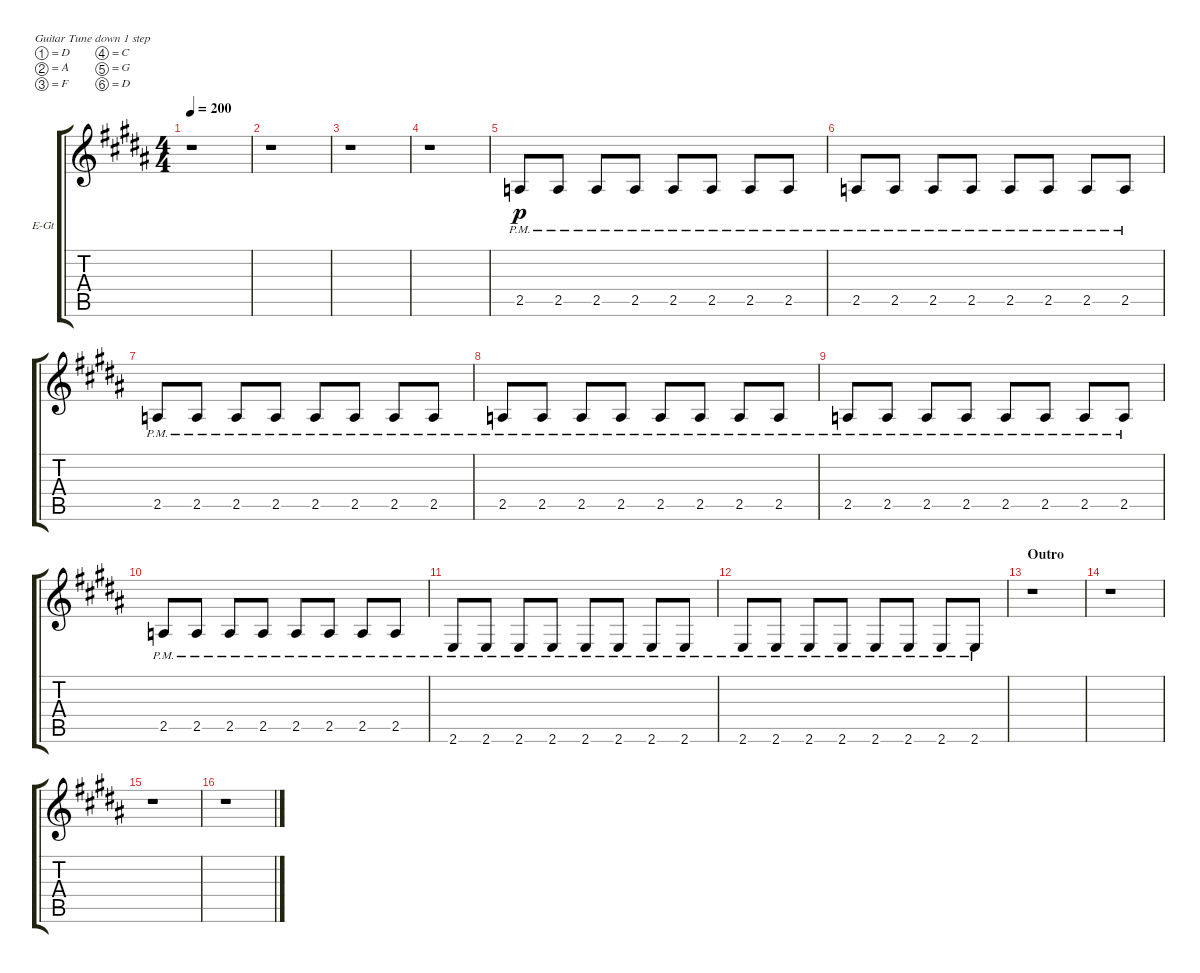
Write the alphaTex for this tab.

\defaultSystemsLayout 4
\bracketExtendMode groupsimilarinstruments
\firstSystemTrackNameOrientation horizontal
\otherSystemsTrackNameOrientation horizontal
\track ("Rhythm Left" "E-Gt") {instrument distortionguitar}
\staff {score tabs}
\tuning (D4 A3 F3 C3 G2 D2)
\ts (4 4)
\tempo 200
\clef g2
\ks b
r.1{dy p} |
r.1 |
r.1 |
r.1 |
2.5{pm}.8 2.5{pm}.8 2.5{pm}.8 2.5{pm}.8 2.5{pm}.8 2.5{pm}.8 2.5{pm}.8 2.5{pm}.8 |
2.5{pm}.8 2.5{pm}.8 2.5{pm}.8 2.5{pm}.8 2.5{pm}.8 2.5{pm}.8 2.5{pm}.8 2.5{pm}.8 |
2.5{pm}.8 2.5{pm}.8 2.5{pm}.8 2.5{pm}.8 2.5{pm}.8 2.5{pm}.8 2.5{pm}.8 2.5{pm}.8 |
2.5{pm}.8 2.5{pm}.8 2.5{pm}.8 2.5{pm}.8 2.5{pm}.8 2.5{pm}.8 2.5{pm}.8 2.5{pm}.8 |
2.5{pm}.8 2.5{pm}.8 2.5{pm}.8 2.5{pm}.8 2.5{pm}.8 2.5{pm}.8 2.5{pm}.8 2.5{pm}.8 |
2.5{pm}.8 2.5{pm}.8 2.5{pm}.8 2.5{pm}.8 2.5{pm}.8 2.5{pm}.8 2.5{pm}.8 2.5{pm}.8 |
2.6{pm}.8 2.6{pm}.8 2.6{pm}.8 2.6{pm}.8 2.6{pm}.8 2.6{pm}.8 2.6{pm}.8 2.6{pm}.8 |
2.6{pm}.8 2.6{pm}.8 2.6{pm}.8 2.6{pm}.8 2.6{pm}.8 2.6{pm}.8 2.6{pm}.8 2.6{pm}.8 |
\section ("" "Outro")
r.1 |
r.1 |
r.1 |
r.1
